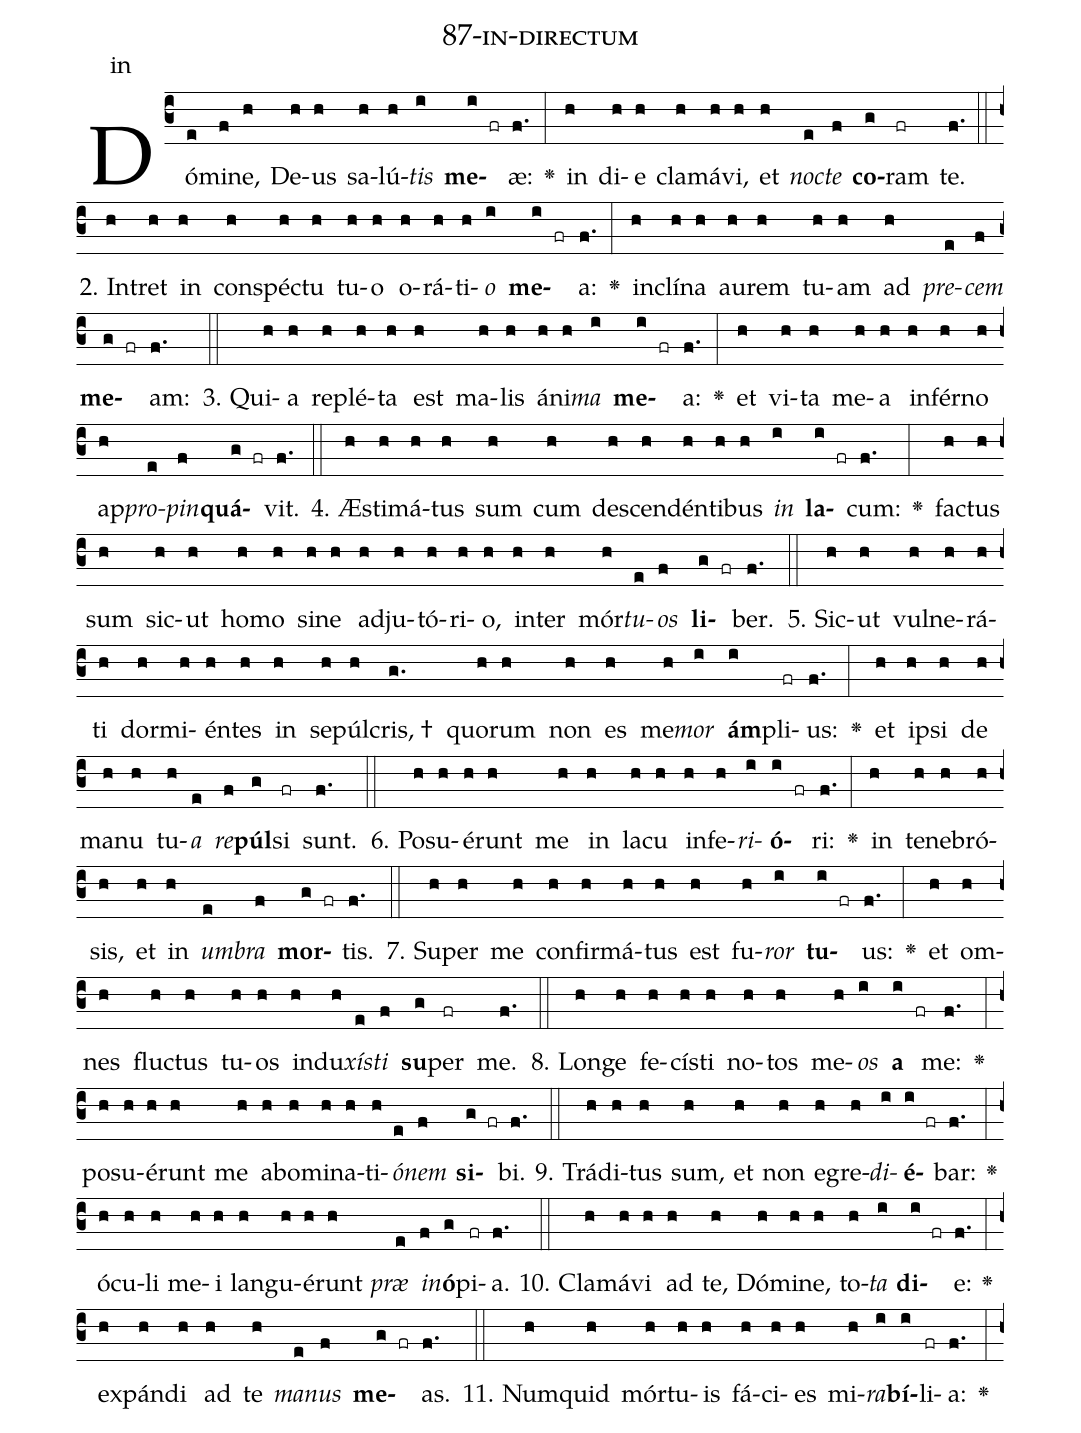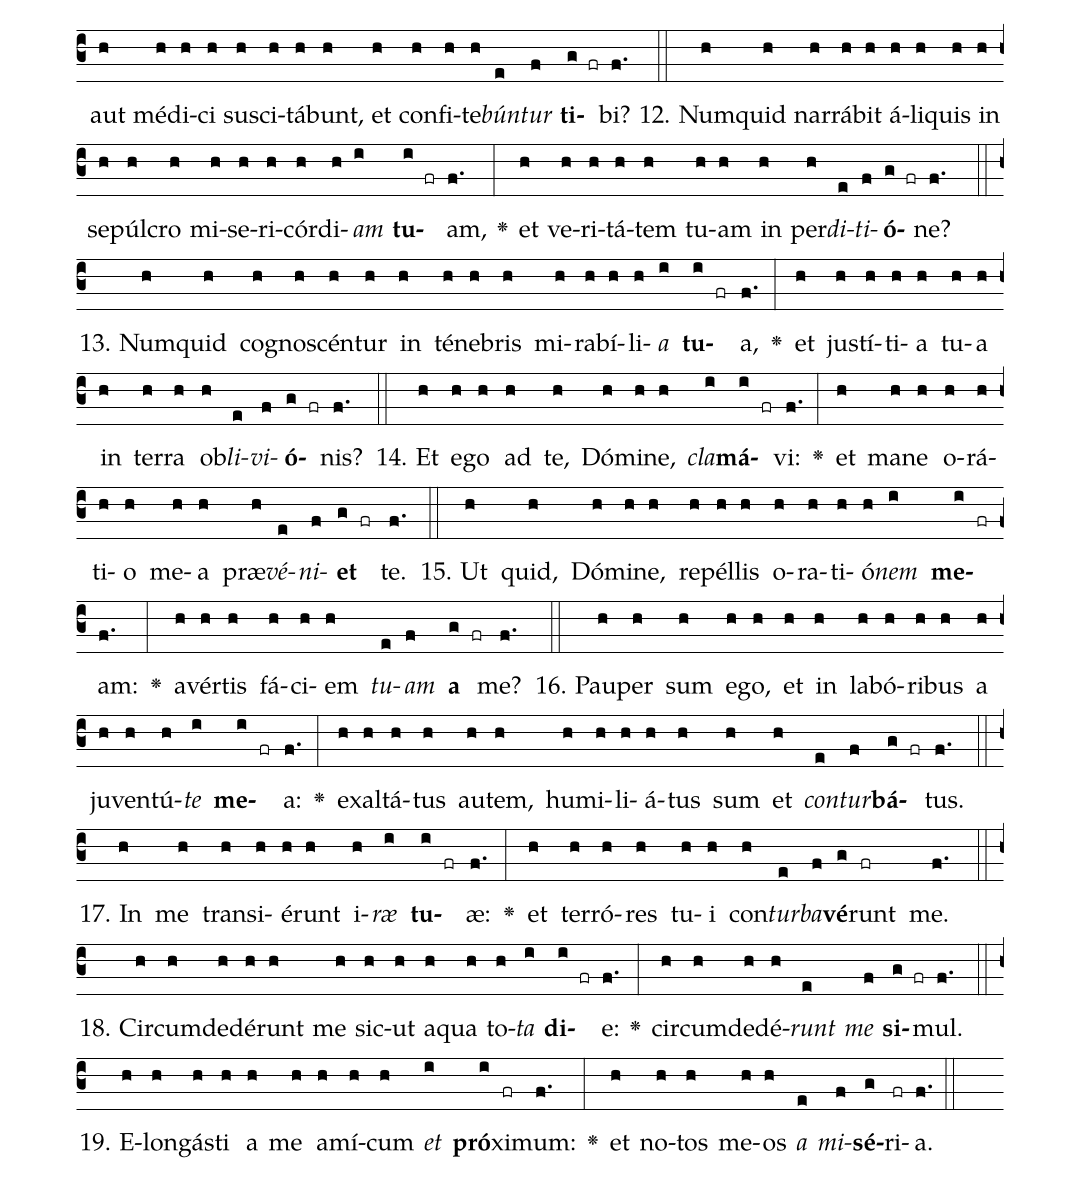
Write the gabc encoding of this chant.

name: 87-in-directum;
annotation: in;
%%
(c3)Dó(e)mi(f)ne,(h) De(h)us(h) sa(h)lú(h)<i>tis</i>(i) <b>me</b>(i fr)æ:(f.) <v>\greheightstar</v>(:) in(h) di(h)e(h) cla(h)má(h)vi,(h) et(h) <i>noc</i>(e)<i>te</i>(f) <b>co</b>(g)ram(fr) te.(f.) (::)
2. In(h)tret(h) in(h) con(h)spéc(h)tu(h) tu(h)o(h) o(h)rá(h)ti(h)<i>o</i>(i) <b>me</b>(i fr)a:(f.) <v>\greheightstar</v>(:) in(h)clí(h)na(h) au(h)rem(h) tu(h)am(h) ad(h) <i>pre</i>(e)<i>cem</i>(f) <b>me</b>(g fr)am:(f.) (::)
3. Qui(h)a(h) re(h)plé(h)ta(h) est(h) ma(h)lis(h) á(h)ni(h)<i>ma</i>(i) <b>me</b>(i fr)a:(f.) <v>\greheightstar</v>(:) et(h) vi(h)ta(h) me(h)a(h) in(h)fér(h)no(h) ap(h)<i>pro</i>(e)<i>pin</i>(f)<b>quá</b>(g fr)vit.(f.) (::)
4. Æs(h)ti(h)má(h)tus(h) sum(h) cum(h) de(h)scen(h)dén(h)ti(h)bus(h) <i>in</i>(i) <b>la</b>(i fr)cum:(f.) <v>\greheightstar</v>(:) fac(h)tus(h) sum(h) sic(h)ut(h) ho(h)mo(h) si(h)ne(h) ad(h)ju(h)tó(h)ri(h)o,(h) in(h)ter(h) mór(h)<i>tu</i>(e)<i>os</i>(f) <b>li</b>(g fr)ber.(f.) (::)
5. Sic(h)ut(h) vul(h)ne(h)rá(h)ti(h) dor(h)mi(h)én(h)tes(h) in(h) se(h)púl(h)cris, †(g.) quo(h)rum(h) non(h) es(h) me(h)<i>mor</i>(i) <b>ám</b>(i)pli(fr)us:(f.) <v>\greheightstar</v>(:) et(h) ip(h)si(h) de(h) ma(h)nu(h) tu(h)<i>a</i>(e) <i>re</i>(f)<b>púl</b>(g)si(fr) sunt.(f.) (::)
6. Po(h)su(h)é(h)runt(h) me(h) in(h) la(h)cu(h) in(h)fe(h)<i>ri</i>(i)<b>ó</b>(i fr)ri:(f.) <v>\greheightstar</v>(:) in(h) te(h)ne(h)bró(h)sis,(h) et(h) in(h) <i>um</i>(e)<i>bra</i>(f) <b>mor</b>(g fr)tis.(f.) (::)
7. Su(h)per(h) me(h) con(h)fir(h)má(h)tus(h) est(h) fu(h)<i>ror</i>(i) <b>tu</b>(i fr)us:(f.) <v>\greheightstar</v>(:) et(h) om(h)nes(h) fluc(h)tus(h) tu(h)os(h) in(h)du(h)<i>xís</i>(e)<i>ti</i>(f) <b>su</b>(g)per(fr) me.(f.) (::)
8. Lon(h)ge(h) fe(h)cís(h)ti(h) no(h)tos(h) me(h)<i>os</i>(i) <b>a</b>(i fr) me:(f.) <v>\greheightstar</v>(:) po(h)su(h)é(h)runt(h) me(h) ab(h)o(h)mi(h)na(h)ti(h)<i>ó</i>(e)<i>nem</i>(f) <b>si</b>(g fr)bi.(f.) (::)
9. Trá(h)di(h)tus(h) sum,(h) et(h) non(h) e(h)gre(h)<i>di</i>(i)<b>é</b>(i fr)bar:(f.) <v>\greheightstar</v>(:) ó(h)cu(h)li(h) me(h)i(h) lan(h)gu(h)é(h)runt(h) <i>præ</i>(e) <i>in</i>(f)<b>ó</b>(g)pi(fr)a.(f.) (::)
10. Cla(h)má(h)vi(h) ad(h) te,(h) Dó(h)mi(h)ne,(h) to(h)<i>ta</i>(i) <b>di</b>(i fr)e:(f.) <v>\greheightstar</v>(:) ex(h)pán(h)di(h) ad(h) te(h) <i>ma</i>(e)<i>nus</i>(f) <b>me</b>(g fr)as.(f.) (::)
11. Num(h)quid(h) mór(h)tu(h)is(h) fá(h)ci(h)es(h) mi(h)<i>ra</i>(i)<b>bí</b>(i)li(fr)a:(f.) <v>\greheightstar</v>(:) aut(h) mé(h)di(h)ci(h) su(h)sci(h)tá(h)bunt,(h) et(h) con(h)fi(h)te(h)<i>bún</i>(e)<i>tur</i>(f) <b>ti</b>(g fr)bi?(f.) (::)
12. Num(h)quid(h) nar(h)rá(h)bit(h) á(h)li(h)quis(h) in(h) se(h)púl(h)cro(h) mi(h)se(h)ri(h)cór(h)di(h)<i>am</i>(i) <b>tu</b>(i fr)am,(f.) <v>\greheightstar</v>(:) et(h) ve(h)ri(h)tá(h)tem(h) tu(h)am(h) in(h) per(h)<i>di</i>(e)<i>ti</i>(f)<b>ó</b>(g fr)ne?(f.) (::)
13. Num(h)quid(h) co(h)gno(h)scén(h)tur(h) in(h) té(h)ne(h)bris(h) mi(h)ra(h)bí(h)li(h)<i>a</i>(i) <b>tu</b>(i fr)a,(f.) <v>\greheightstar</v>(:) et(h) jus(h)tí(h)ti(h)a(h) tu(h)a(h) in(h) ter(h)ra(h) ob(h)<i>li</i>(e)<i>vi</i>(f)<b>ó</b>(g fr)nis?(f.) (::)
14. Et(h) e(h)go(h) ad(h) te,(h) Dó(h)mi(h)ne,(h) <i>cla</i>(i)<b>má</b>(i fr)vi:(f.) <v>\greheightstar</v>(:) et(h) ma(h)ne(h) o(h)rá(h)ti(h)o(h) me(h)a(h) præ(h)<i>vé</i>(e)<i>ni</i>(f)<b>et</b>(g fr) te.(f.) (::)
15. Ut(h) quid,(h) Dó(h)mi(h)ne,(h) re(h)pél(h)lis(h) o(h)ra(h)ti(h)ó(h)<i>nem</i>(i) <b>me</b>(i fr)am:(f.) <v>\greheightstar</v>(:) a(h)vér(h)tis(h) fá(h)ci(h)em(h) <i>tu</i>(e)<i>am</i>(f) <b>a</b>(g fr) me?(f.) (::)
16. Pau(h)per(h) sum(h) e(h)go,(h) et(h) in(h) la(h)bó(h)ri(h)bus(h) a(h) ju(h)ven(h)tú(h)<i>te</i>(i) <b>me</b>(i fr)a:(f.) <v>\greheightstar</v>(:) ex(h)al(h)tá(h)tus(h) au(h)tem,(h) hu(h)mi(h)li(h)á(h)tus(h) sum(h) et(h) <i>con</i>(e)<i>tur</i>(f)<b>bá</b>(g fr)tus.(f.) (::)
17. In(h) me(h) trans(h)i(h)é(h)runt(h) i(h)<i>ræ</i>(i) <b>tu</b>(i fr)æ:(f.) <v>\greheightstar</v>(:) et(h) ter(h)ró(h)res(h) tu(h)i(h) con(h)<i>tur</i>(e)<i>ba</i>(f)<b>vé</b>(g)runt(fr) me.(f.) (::)
18. Cir(h)cum(h)de(h)dé(h)runt(h) me(h) sic(h)ut(h) a(h)qua(h) to(h)<i>ta</i>(i) <b>di</b>(i fr)e:(f.) <v>\greheightstar</v>(:) cir(h)cum(h)de(h)dé(h)<i>runt</i>(e) <i>me</i>(f) <b>si</b>(g fr)mul.(f.) (::)
19. E(h)lon(h)gás(h)ti(h) a(h) me(h) a(h)mí(h)cum(h) <i>et</i>(i) <b>pró</b>(i)xi(fr)mum:(f.) <v>\greheightstar</v>(:) et(h) no(h)tos(h) me(h)os(h) <i>a</i>(e) <i>mi</i>(f)<b>sé</b>(g)ri(fr)a.(f.) (::)
